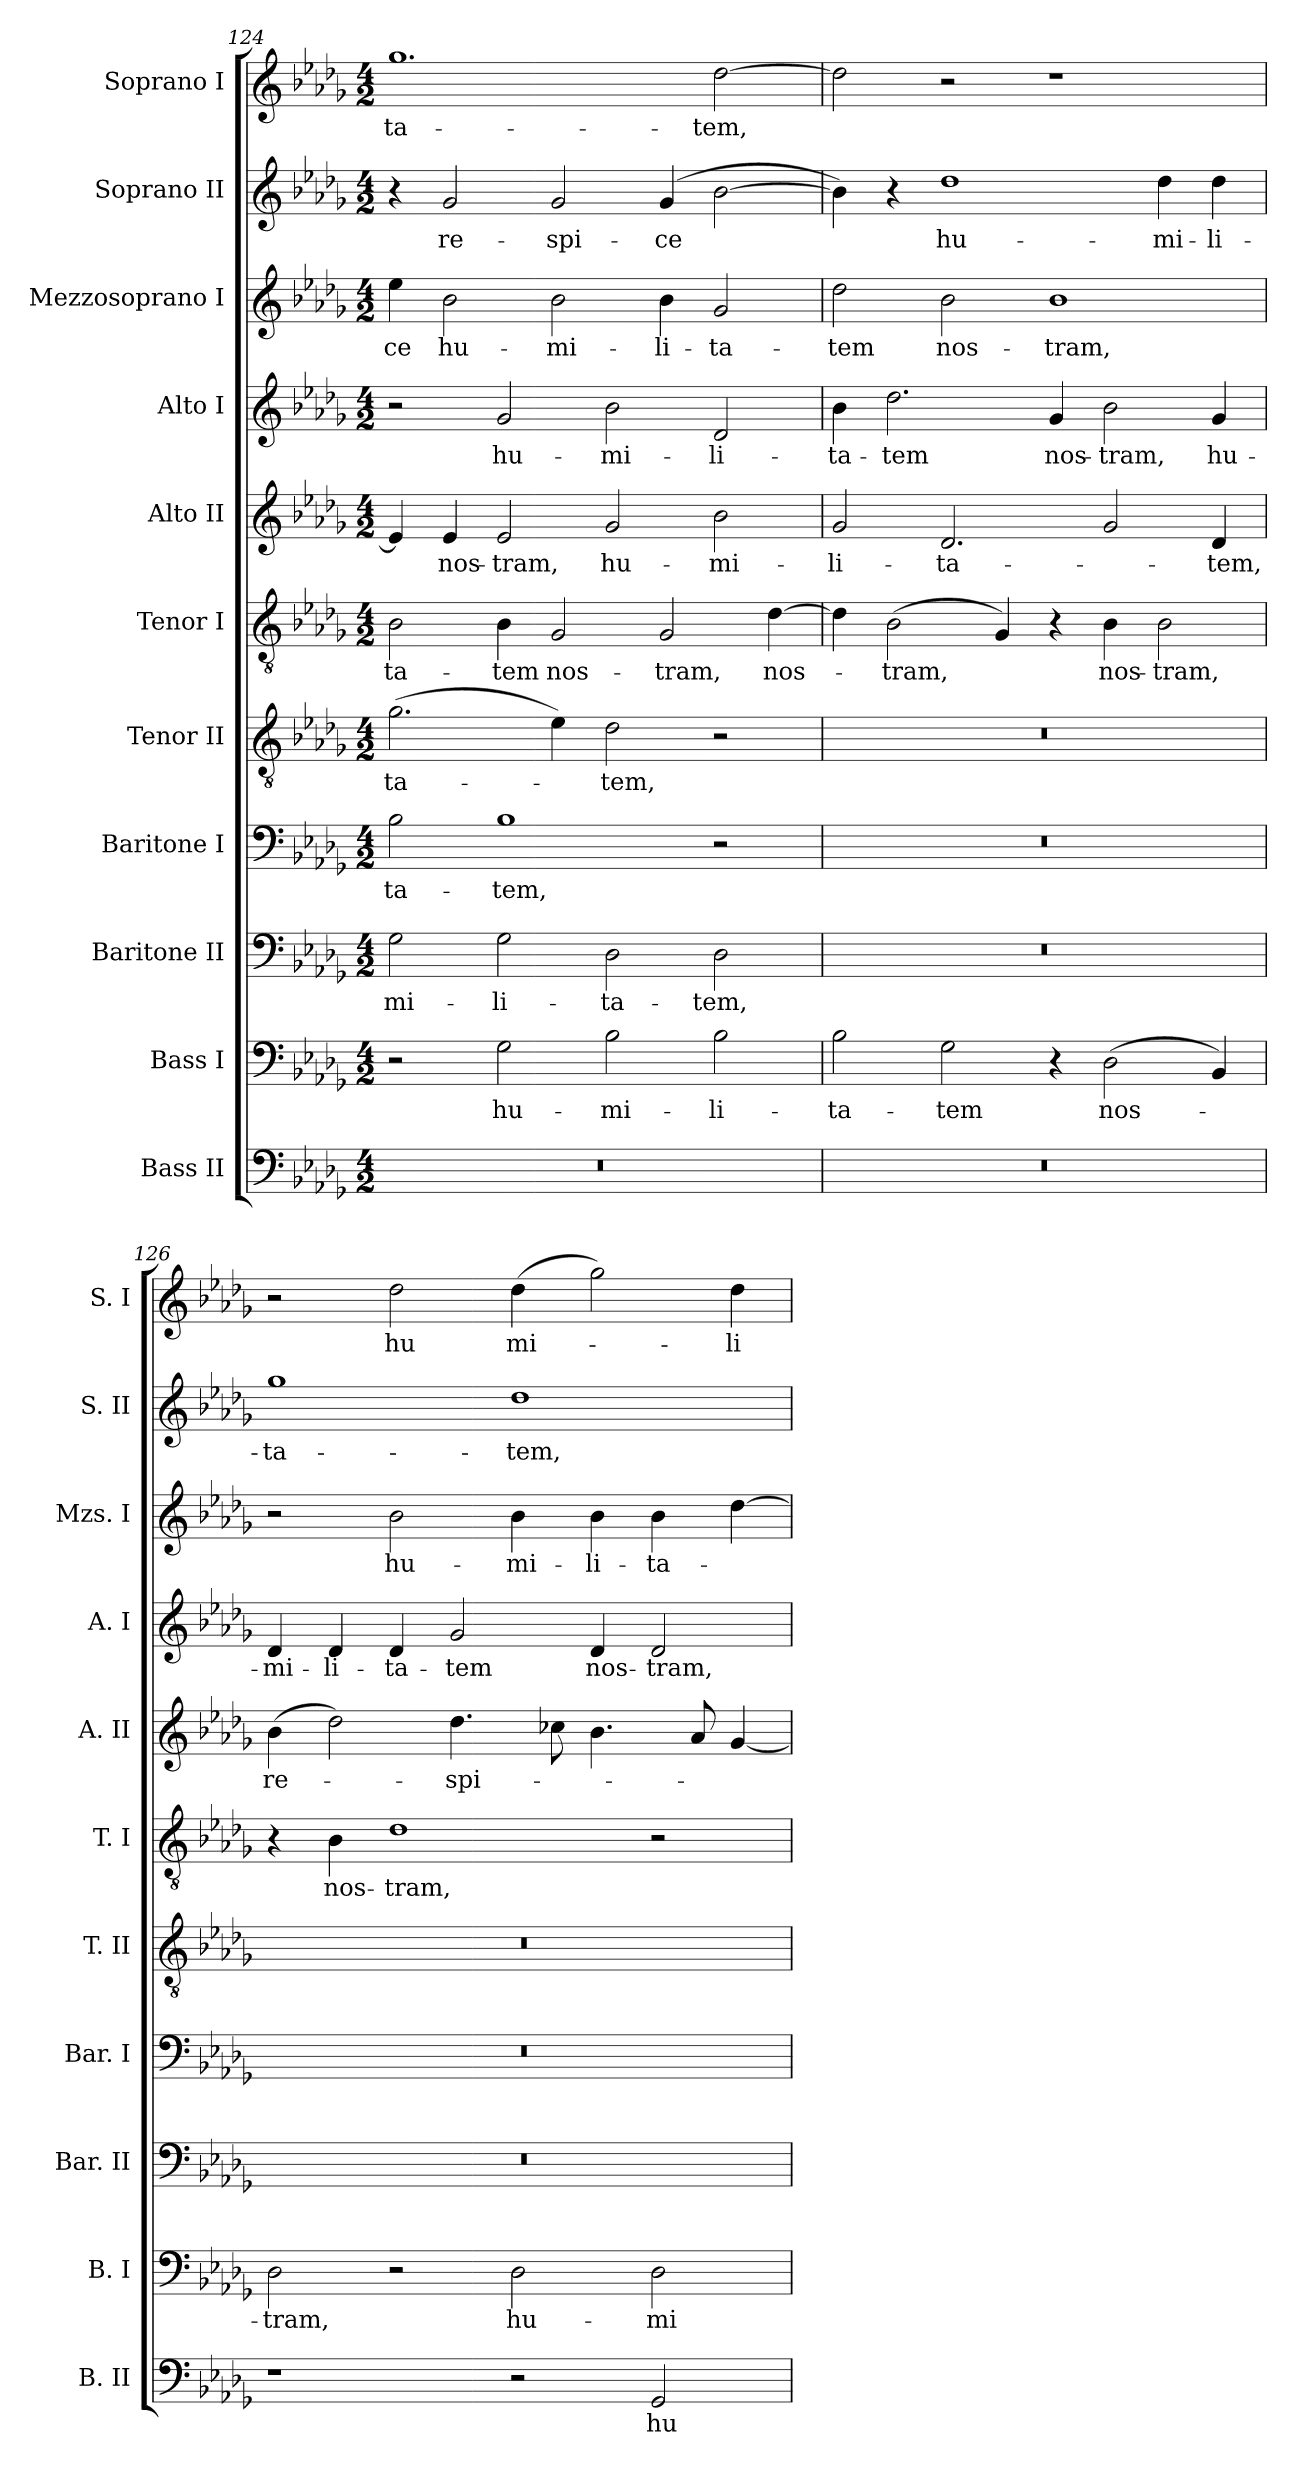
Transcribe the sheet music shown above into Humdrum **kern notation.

**kern	**text	**kern	**text	**kern	**text	**kern	**text	**kern	**text	**kern	**text	**kern	**text	**kern	**text	**kern	**text	**kern	**text	**kern	**text
*part11	*part11	*part10	*part10	*part9	*part9	*part8	*part8	*part7	*part7	*part6	*part6	*part5	*part5	*part4	*part4	*part3	*part3	*part2	*part2	*part1	*part1
*staff11	*staff11	*staff10	*staff10	*staff9	*staff9	*staff8	*staff8	*staff7	*staff7	*staff6	*staff6	*staff5	*staff5	*staff4	*staff4	*staff3	*staff3	*staff2	*staff2	*staff1	*staff1
*I"Bass II	*	*I"Bass I	*	*I"Baritone II	*	*I"Baritone I	*	*I"Tenor II	*	*I"Tenor I	*	*I"Alto II	*	*I"Alto I	*	*I"Mezzosoprano I	*	*I"Soprano II	*	*I"Soprano I	*
*I'B. II	*	*I'B. I	*	*I'Bar. II	*	*I'Bar. I	*	*I'T. II	*	*I'T. I	*	*I'A. II	*	*I'A. I	*	*I'Mzs. I	*	*I'S. II	*	*I'S. I	*
*clefF4	*	*clefF4	*	*clefF4	*	*clefF4	*	*clefGv2	*	*clefGv2	*	*clefG2	*	*clefG2	*	*clefG2	*	*clefG2	*	*clefG2	*
*k[b-e-a-d-g-]	*	*k[b-e-a-d-g-]	*	*k[b-e-a-d-g-]	*	*k[b-e-a-d-g-]	*	*k[b-e-a-d-g-]	*	*k[b-e-a-d-g-]	*	*k[b-e-a-d-g-]	*	*k[b-e-a-d-g-]	*	*k[b-e-a-d-g-]	*	*k[b-e-a-d-g-]	*	*k[b-e-a-d-g-]	*
*D-:	*	*D-:	*	*D-:	*	*D-:	*	*D-:	*	*D-:	*	*D-:	*	*D-:	*	*D-:	*	*D-:	*	*D-:	*
*M4/2	*	*M4/2	*	*M4/2	*	*M4/2	*	*M4/2	*	*M4/2	*	*M4/2	*	*M4/2	*	*M4/2	*	*M4/2	*	*M4/2	*
=124	=124	=124	=124	=124	=124	=124	=124	=124	=124	=124	=124	=124	=124	=124	=124	=124	=124	=124	=124	=124	=124
0r	.	2r	.	2G-\	-mi-	2B-\	-ta-	(2.g-\	-ta-	2B-\	-ta-	4e-/]	.	2r	.	4ee-\	-ce	4r	.	1.gg-	-ta-
.	.	.	.	.	.	.	.	.	.	.	.	4e-/	nos-	.	.	2b-\	hu-	2g-/	re-	.	.
.	.	2G-\	hu-	2G-\	-li-	1B-	-tem,	.	.	4B-\	-tem	2e-/	-tram,	2g-/	hu-	.	.	.	.	.	.
.	.	.	.	.	.	.	.	4e-\)	.	2G-/	nos-	.	.	.	.	2b-\	-mi-	2g-/	-spi-	.	.
.	.	2B-\	-mi-	2D-\	-ta-	.	.	2d-\	-tem,	.	.	2g-/	hu-	2b-\	-mi-	.	.	.	.	.	.
.	.	.	.	.	.	.	.	.	.	2G-/	-tram,	.	.	.	.	4b-\	-li-	(4g-/	-ce	.	.
.	.	2B-\	-li-	2D-\	-tem,	2r	.	2r	.	.	.	2b-\	-mi-	2d-/	-li-	2g-/	-ta-	[2b-\	.	[2dd-\	-tem,
.	.	.	.	.	.	.	.	.	.	[4d-\	nos-	.	.	.	.	.	.	.	.	.	.
!!LO:PB:g=z
=125	=125	=125	=125	=125	=125	=125	=125	=125	=125	=125	=125	=125	=125	=125	=125	=125	=125	=125	=125	=125	=125
0r	.	2B-\	-ta-	0r	.	0r	.	0r	.	4d-\]	.	2g-/	-li-	4b-\	-ta-	2dd-\	-tem	4b-\])	.	2dd-\]	.
.	.	.	.	.	.	.	.	.	.	(2B-\	-tram,	.	.	2.dd-\	-tem	.	.	4r	.	.	.
.	.	2G-\	-tem	.	.	.	.	.	.	.	.	2.d-/	-ta-	.	.	2b-\	nos-	1dd-	hu-	2r	.
.	.	.	.	.	.	.	.	.	.	4G-/)	.	.	.	.	.	.	.	.	.	.	.
.	.	4r	.	.	.	.	.	.	.	4r	.	.	.	4g-/	nos-	1b-	-tram,	.	.	1r	.
.	.	(2D-\	nos-	.	.	.	.	.	.	4B-\	nos-	2g-/	.	2b-\	-tram,	.	.	.	.	.	.
.	.	.	.	.	.	.	.	.	.	2B-\	-tram,	.	.	.	.	.	.	4dd-\	-mi-	.	.
.	.	4BB-/)	.	.	.	.	.	.	.	.	.	4d-/	-tem,	4g-/	hu-	.	.	4dd-\	-li-	.	.
=126	=126	=126	=126	=126	=126	=126	=126	=126	=126	=126	=126	=126	=126	=126	=126	=126	=126	=126	=126	=126	=126
1r	.	2D-\	-tram,	0r	.	0r	.	0r	.	4r	.	(4b-\	re-	4d-/	-mi-	2r	.	1gg-	-ta-	2r	.
.	.	.	.	.	.	.	.	.	.	4B-\	nos-	2dd-\)	.	4d-/	-li-	.	.	.	.	.	.
.	.	2r	.	.	.	.	.	.	.	1d-	-tram,	.	.	4d-/	-ta-	2b-\	hu-	.	.	2dd-\	hu
.	.	.	.	.	.	.	.	.	.	.	.	4.dd-\	-spi-	2g-/	-tem	.	.	.	.	.	.
2r	.	2D-\	hu-	.	.	.	.	.	.	.	.	.	.	.	.	4b-\	-mi-	1dd-	-tem,	(4dd-\	-mi-
.	.	.	.	.	.	.	.	.	.	.	.	8cc-X\	.	.	.	.	.	.	.	.	.
.	.	.	.	.	.	.	.	.	.	.	.	4.b-\	.	4d-/	nos-	4b-\	-li-	.	.	2gg-\)	.
2GG-/	hu-	2D-\	-mi-	.	.	.	.	.	.	2r	.	.	.	2d-/	-tram,	4b-\	-ta-	.	.	.	.
.	.	.	.	.	.	.	.	.	.	.	.	8a-/	.	.	.	.	.	.	.	.	.
.	.	.	.	.	.	.	.	.	.	.	.	[4g-/	.	.	.	[4dd-\	.	.	.	4dd-\	li-
=	=	=	=	=	=	=	=	=	=	=	=	=	=	=	=	=	=	=	=	=	=
*-	*-	*-	*-	*-	*-	*-	*-	*-	*-	*-	*-	*-	*-	*-	*-	*-	*-	*-	*-	*-	*-
